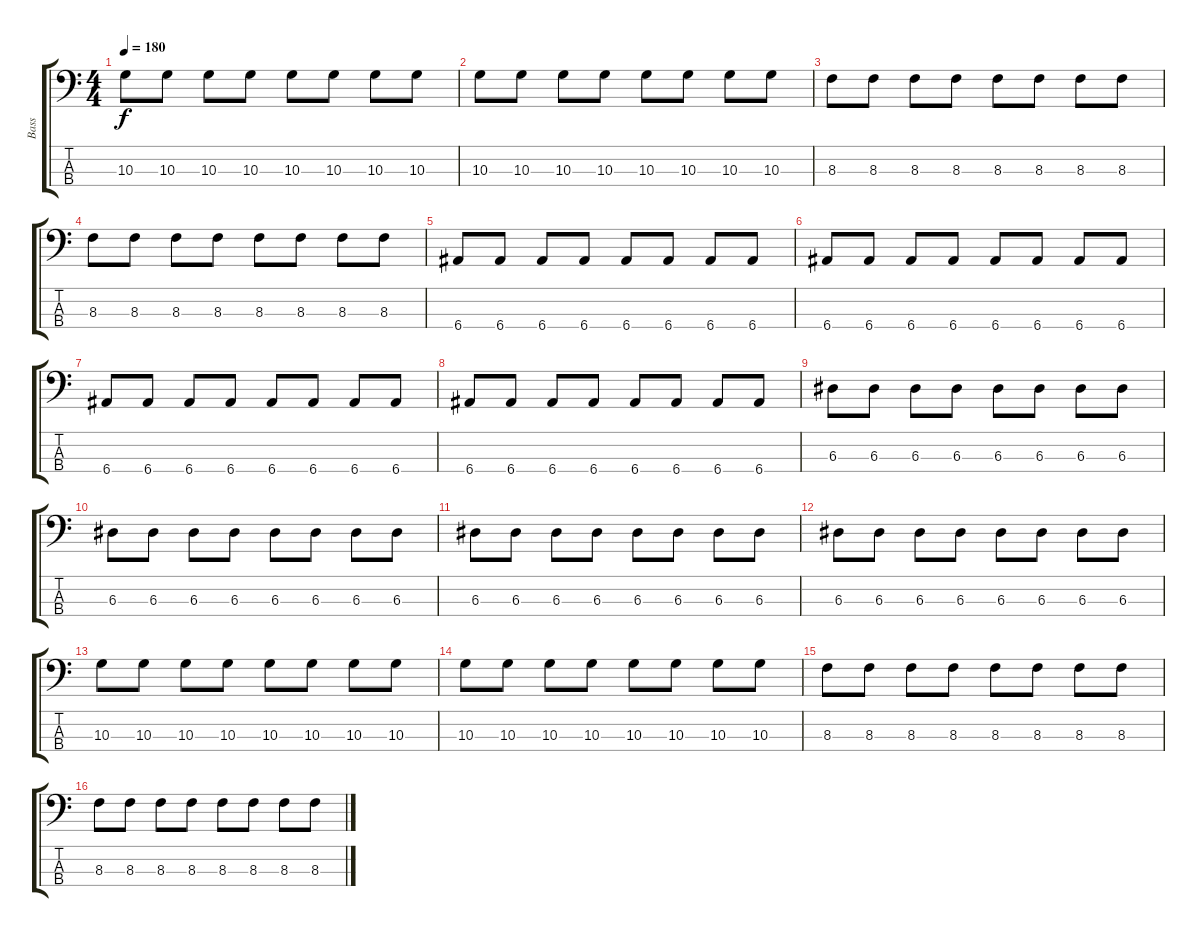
\track ("Bass" "Bass") {instrument electricbasspick}
\staff {score tabs}
\tuning (G2 D2 A1 E1) {hide}
\ts (4 4)
\tempo 180
\clef f4
\ks c
10.3.8{dy f} 10.3.8 10.3.8 10.3.8 10.3.8 10.3.8 10.3.8 10.3.8 |
10.3.8 10.3.8 10.3.8 10.3.8 10.3.8 10.3.8 10.3.8 10.3.8 |
8.3.8 8.3.8 8.3.8 8.3.8 8.3.8 8.3.8 8.3.8 8.3.8 |
8.3.8 8.3.8 8.3.8 8.3.8 8.3.8 8.3.8 8.3.8 8.3.8 |
6.4.8 6.4.8 6.4.8 6.4.8 6.4.8 6.4.8 6.4.8 6.4.8 |
6.4.8 6.4.8 6.4.8 6.4.8 6.4.8 6.4.8 6.4.8 6.4.8 |
6.4.8 6.4.8 6.4.8 6.4.8 6.4.8 6.4.8 6.4.8 6.4.8 |
6.4.8 6.4.8 6.4.8 6.4.8 6.4.8 6.4.8 6.4.8 6.4.8 |
6.3.8 6.3.8 6.3.8 6.3.8 6.3.8 6.3.8 6.3.8 6.3.8 |
6.3.8 6.3.8 6.3.8 6.3.8 6.3.8 6.3.8 6.3.8 6.3.8 |
6.3.8 6.3.8 6.3.8 6.3.8 6.3.8 6.3.8 6.3.8 6.3.8 |
6.3.8 6.3.8 6.3.8 6.3.8 6.3.8 6.3.8 6.3.8 6.3.8 |
10.3.8 10.3.8 10.3.8 10.3.8 10.3.8 10.3.8 10.3.8 10.3.8 |
10.3.8 10.3.8 10.3.8 10.3.8 10.3.8 10.3.8 10.3.8 10.3.8 |
8.3.8 8.3.8 8.3.8 8.3.8 8.3.8 8.3.8 8.3.8 8.3.8 |
8.3.8 8.3.8 8.3.8 8.3.8 8.3.8 8.3.8 8.3.8 8.3.8
